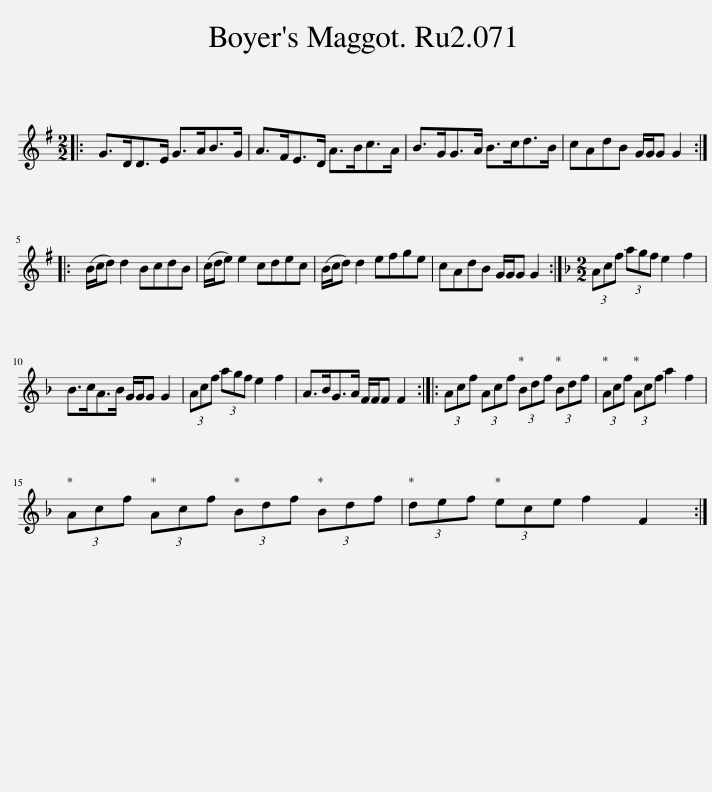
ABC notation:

X:1
L:1/8
M:2/2
I:linebreak $
K:G
V:1 treble
V:1
|: G>DD>E G>AB>G | A>FE>D A>Bc>A | B>GG>A B>cd>B | cAdB G/G/G G2 ::$ (B/c/d) d2 BcdB | %5
 (c/d/e) e2 cdec | (B/c/d) d2 efge | cAdB G/G/G G2 :|[K:F][M:2/2] (3Acf (3agf e2 f2 |$ B>cA>B G/G/G G2 | %10
 (3Acf (3agf e2 f2 | A>BG>A F/F/F F2 :: (3Acf (3Acf (3Bdf (3Bdf | (3Acf (3Acf a2 f2 |$ (3Acf (3Acf (3Bdf (3Bdf | %15
 (3def (3ece f2 F2 :| %16
